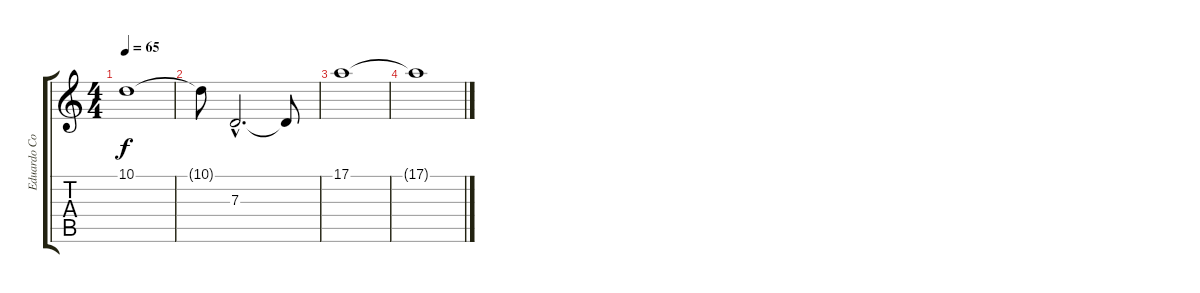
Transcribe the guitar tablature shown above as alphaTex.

\track ("Eduardo Coma" "Eduardo Co") {instrument violin}
\staff {score tabs}
\tuning (E4 B3 G3 D3 A2 E2) {hide}
\ts (4 4)
\tempo 65
\clef g2
\ks c
10.1.1{dy f} |
10.1{t}.8 7.3{hac}.2{d} 7.3{t}.8 |
17.1.1{volume 0} |
17.1{t}.1
